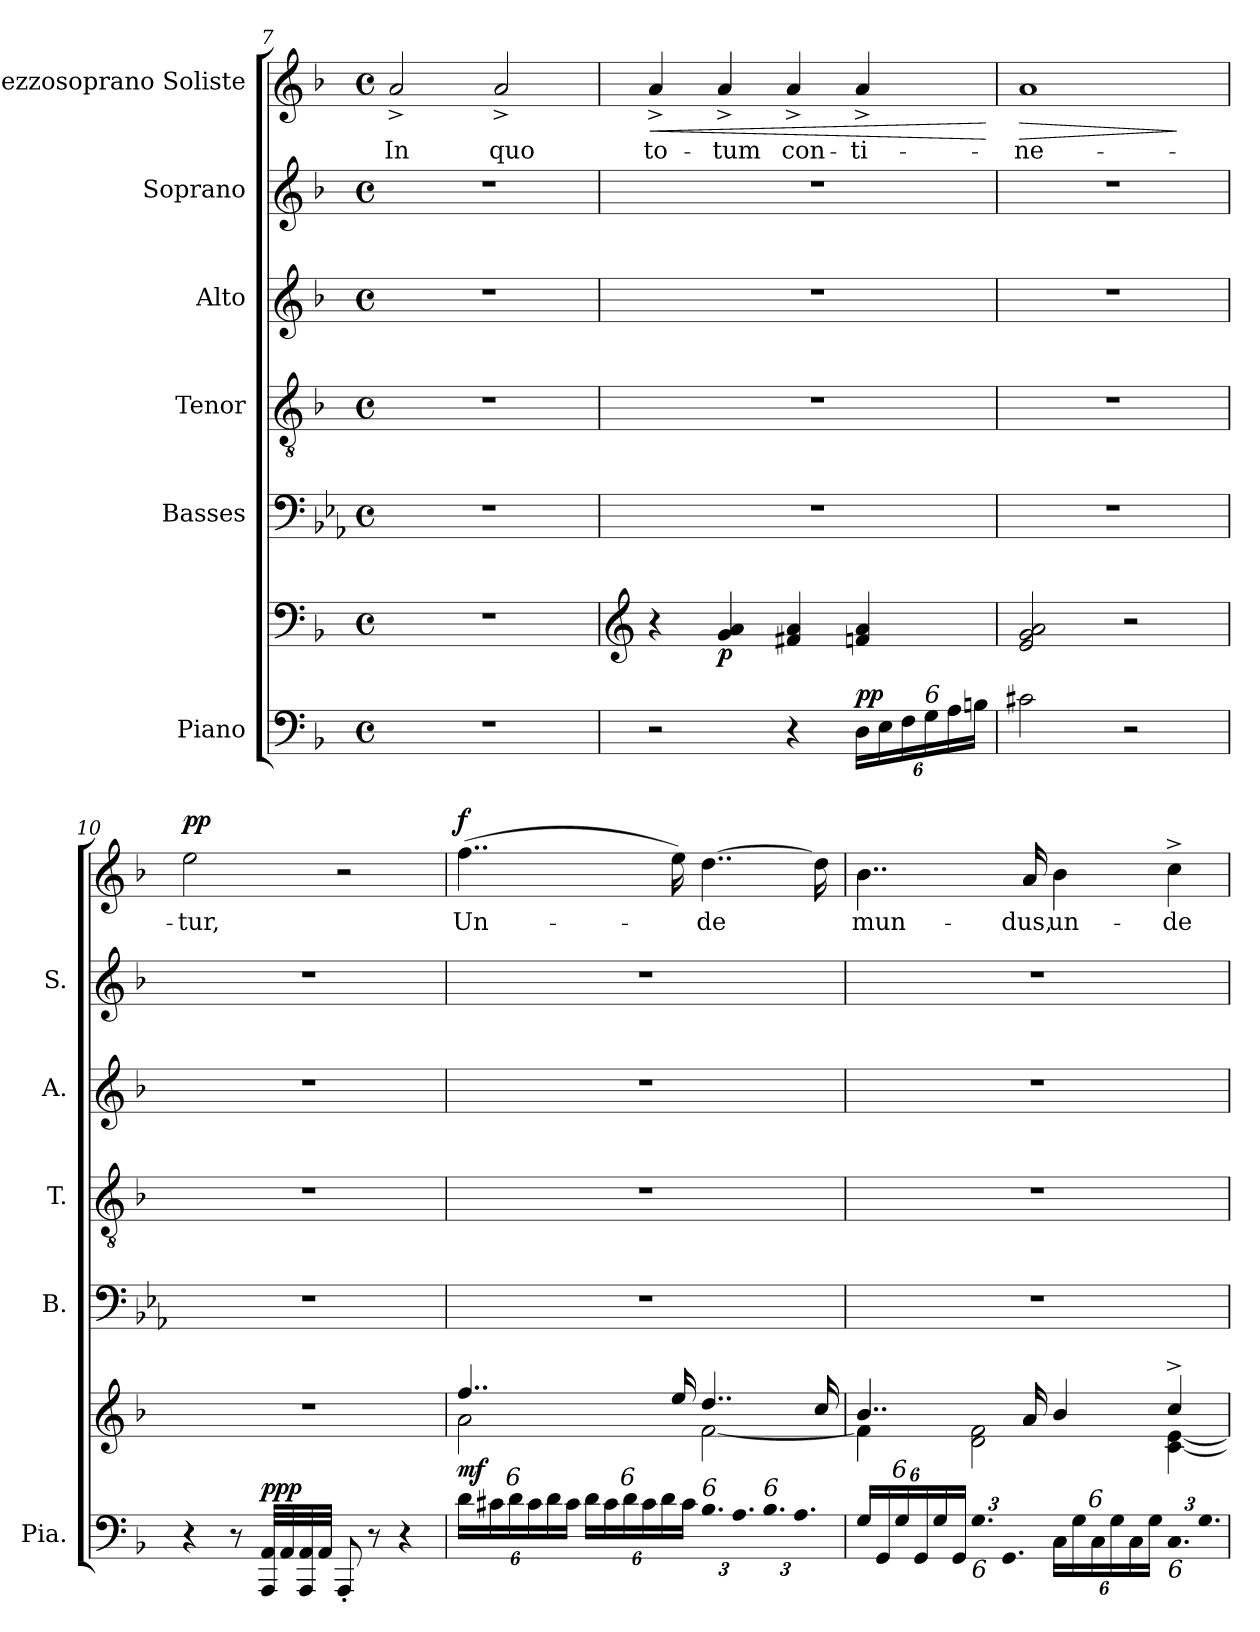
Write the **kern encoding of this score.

**kern	**kern	**dynam	**kern	**kern	**kern	**kern	**kern	**text	**dynam
*part6	*part6	*part6	*part5	*part4	*part3	*part2	*part1	*part1	*part1
*staff7	*staff6	*staff6/7	*staff5	*staff4	*staff3	*staff2	*staff1	*staff1	*staff1
*I"Piano	*	*	*I"Basses	*I"Tenor	*I"Alto	*I"Soprano	*I"Mezzosoprano Soliste	*	*
*I'Pia.	*	*	*I'B.	*I'T.	*I'A.	*I'S.	*	*	*
*clefF4	*clefF4	*	*clefF4	*clefGv2	*clefG2	*clefG2	*clefG2	*	*
*	*	*	*ITrd8c14	*	*	*	*	*	*
*k[b-]	*k[b-]	*	*k[b-e-a-]	*k[b-]	*k[b-]	*k[b-]	*k[b-]	*	*
*M4/4	*M4/4	*	*M4/4	*M4/4	*M4/4	*M4/4	*M4/4	*	*
*met(c)	*met(c)	*	*met(c)	*met(c)	*met(c)	*met(c)	*met(c)	*	*
=7	=7	=7	=7	=7	=7	=7	=7	=7	=7
1r	1r	.	1r	1r	1r	1r	2a^/	In	.
.	.	.	.	.	.	.	2a^/	quo	.
!!LO:LB:g=z
=8	=8	=8	=8	=8	=8	=8	=8	=8	=8
*	*clefG2	*	*	*	*	*	*	*	*
!	!	!	!	!	!	!	!	!	!LO:HP:b
2r	4r	.	1r	1r	1r	1r	4a^/	to-	<
!	!	!LO:DY:b	!	!	!	!	!	!	!
.	4g/ 4a/	p	.	.	.	.	4a^/	-tum	.
4r	4f#X/ 4a/	.	.	.	.	.	4a^/	con-	.
*Xbrackettup	*	*	*	*	*	*	*	*	*
!	!	!LO:DY:a=2	!	!	!	!	!	!	!
24D\LL	4fn/ 4a/	pp	.	.	.	.	4a^/	-ti-	.
24E\	.	.	.	.	.	.	.	.	.
24F\	.	.	.	.	.	.	.	.	.
!LO:TX:a:i:t=6	!	!	!	!	!	!	!	!	!
24G\	.	.	.	.	.	.	.	.	.
24A\	.	.	.	.	.	.	.	.	.
24Bn\JJ	.	.	.	.	.	.	.	.	.
.	.	.	.	.	.	.	.	.	[
=9	=9	=9	=9	=9	=9	=9	=9	=9	=9
!	!	!	!	!	!	!	!	!	!LO:HP:b
2c#X\	2e/ 2g/ 2a/	.	1r	1r	1r	1r	1a	-ne-	>
2r	2r	.	.	.	.	.	.	.	.
.	.	.	.	.	.	.	.	.	]
=10	=10	=10	=10	=10	=10	=10	=10	=10	=10
!	!	!	!	!	!	!	!	!	!LO:DY:a
4r	1r	.	1r	1r	1r	1r	2ee\	-tur,	pp
8r	.	.	.	.	.	.	.	.	.
!	!	!LO:DY:a=2	!	!	!	!	!	!	!
32AAA/ 32AA/LLL	.	ppp	.	.	.	.	.	.	.
32AA/	.	.	.	.	.	.	.	.	.
32AAA/ 32AA/	.	.	.	.	.	.	.	.	.
32AA/JJJ	.	.	.	.	.	.	.	.	.
8AAA'/	.	.	.	.	.	.	2r	.	.
8r	.	.	.	.	.	.	.	.	.
4r	.	.	.	.	.	.	.	.	.
=11	=11	=11	=11	=11	=11	=11	=11	=11	=11
*	*^	*	*	*	*	*	*	*	*
!	!	!	!LO:DY:b	!	!	!	!	!	!	!LO:DY:a
24d\LL	4..ff/	2a\	mf	1r	1r	1r	1r	(4..ff\	Un-	f
24c#X\	.	.	.	.	.	.	.	.	.	.
!LO:TX:a:i:t=6	!	!	!	!	!	!	!	!	!	!
24d\	.	.	.	.	.	.	.	.	.	.
24c#\	.	.	.	.	.	.	.	.	.	.
24d\	.	.	.	.	.	.	.	.	.	.
24c#\JJ	.	.	.	.	.	.	.	.	.	.
24d\LL	.	.	.	.	.	.	.	.	.	.
24c#\	.	.	.	.	.	.	.	.	.	.
!LO:TX:a:i:t=6	!	!	!	!	!	!	!	!	!	!
24d\	.	.	.	.	.	.	.	.	.	.
24c#\	.	.	.	.	.	.	.	.	.	.
24d\	.	.	.	.	.	.	.	.	.	.
.	16ee/	.	.	.	.	.	.	16ee\)	.	.
24c#\JJ	.	.	.	.	.	.	.	.	.	.
!LO:TX:a:i:t=6	!	!	!	!	!	!	!	!	!	!
!LO:N:vis=4.	!	!	!	!	!	!	!	!	!	!
12.B-\	4..dd/	[2f\	.	.	.	.	.	[4..dd\	-de	.
!LO:N:vis=4.	!	!	!	!	!	!	!	!	!	!
12.A\	.	.	.	.	.	.	.	.	.	.
!LO:TX:a:i:t=6	!	!	!	!	!	!	!	!	!	!
!LO:N:vis=4.	!	!	!	!	!	!	!	!	!	!
12.B-\	.	.	.	.	.	.	.	.	.	.
!LO:N:vis=4.	!	!	!	!	!	!	!	!	!	!
12.A\	.	.	.	.	.	.	.	.	.	.
.	16cc/	.	.	.	.	.	.	16dd\]	.	.
!!LO:LB:g=z
=12	=12	=12	=12	=12	=12	=12	=12	=12	=12	=12
24G/LL	4..b-/	4f\]	.	1r	1r	1r	1r	4..b-\	mun-	.
24GG/	.	.	.	.	.	.	.	.	.	.
!LO:TX:a:i:t=6	!	!	!	!	!	!	!	!	!	!
24G/	.	.	.	.	.	.	.	.	.	.
24GG/	.	.	.	.	.	.	.	.	.	.
24G/	.	.	.	.	.	.	.	.	.	.
24GG/JJ	.	.	.	.	.	.	.	.	.	.
!LO:TX:b:i:t=6	!	!	!	!	!	!	!	!	!	!
!LO:N:vis=4.	!	!	!	!	!	!	!	!	!	!
12.G/	.	2d\ 2f\	.	.	.	.	.	.	.	.
!LO:N:vis=4.	!	!	!	!	!	!	!	!	!	!
12.GG/	.	.	.	.	.	.	.	.	.	.
.	16a/	.	.	.	.	.	.	16a/	-dus,	.
24C\LL	4b-/	.	.	.	.	.	.	4b-\	un-	.
24G\	.	.	.	.	.	.	.	.	.	.
!LO:TX:a:i:t=6	!	!	!	!	!	!	!	!	!	!
24C\	.	.	.	.	.	.	.	.	.	.
24G\	.	.	.	.	.	.	.	.	.	.
24C\	.	.	.	.	.	.	.	.	.	.
24G\JJ	.	.	.	.	.	.	.	.	.	.
!LO:TX:b:i:t=6	!	!	!	!	!	!	!	!	!	!
!LO:N:vis=4.	!	!	!	!	!	!	!	!	!	!
12.C/	4cc^/	[4c\ [4e\	.	.	.	.	.	4cc^\	-de	.
!LO:N:vis=4.	!	!	!	!	!	!	!	!	!	!
12.G/	.	.	.	.	.	.	.	.	.	.
*	*v	*v	*	*	*	*	*	*	*	*
=	=	=	=	=	=	=	=	=	=
*-	*-	*-	*-	*-	*-	*-	*-	*-	*-
